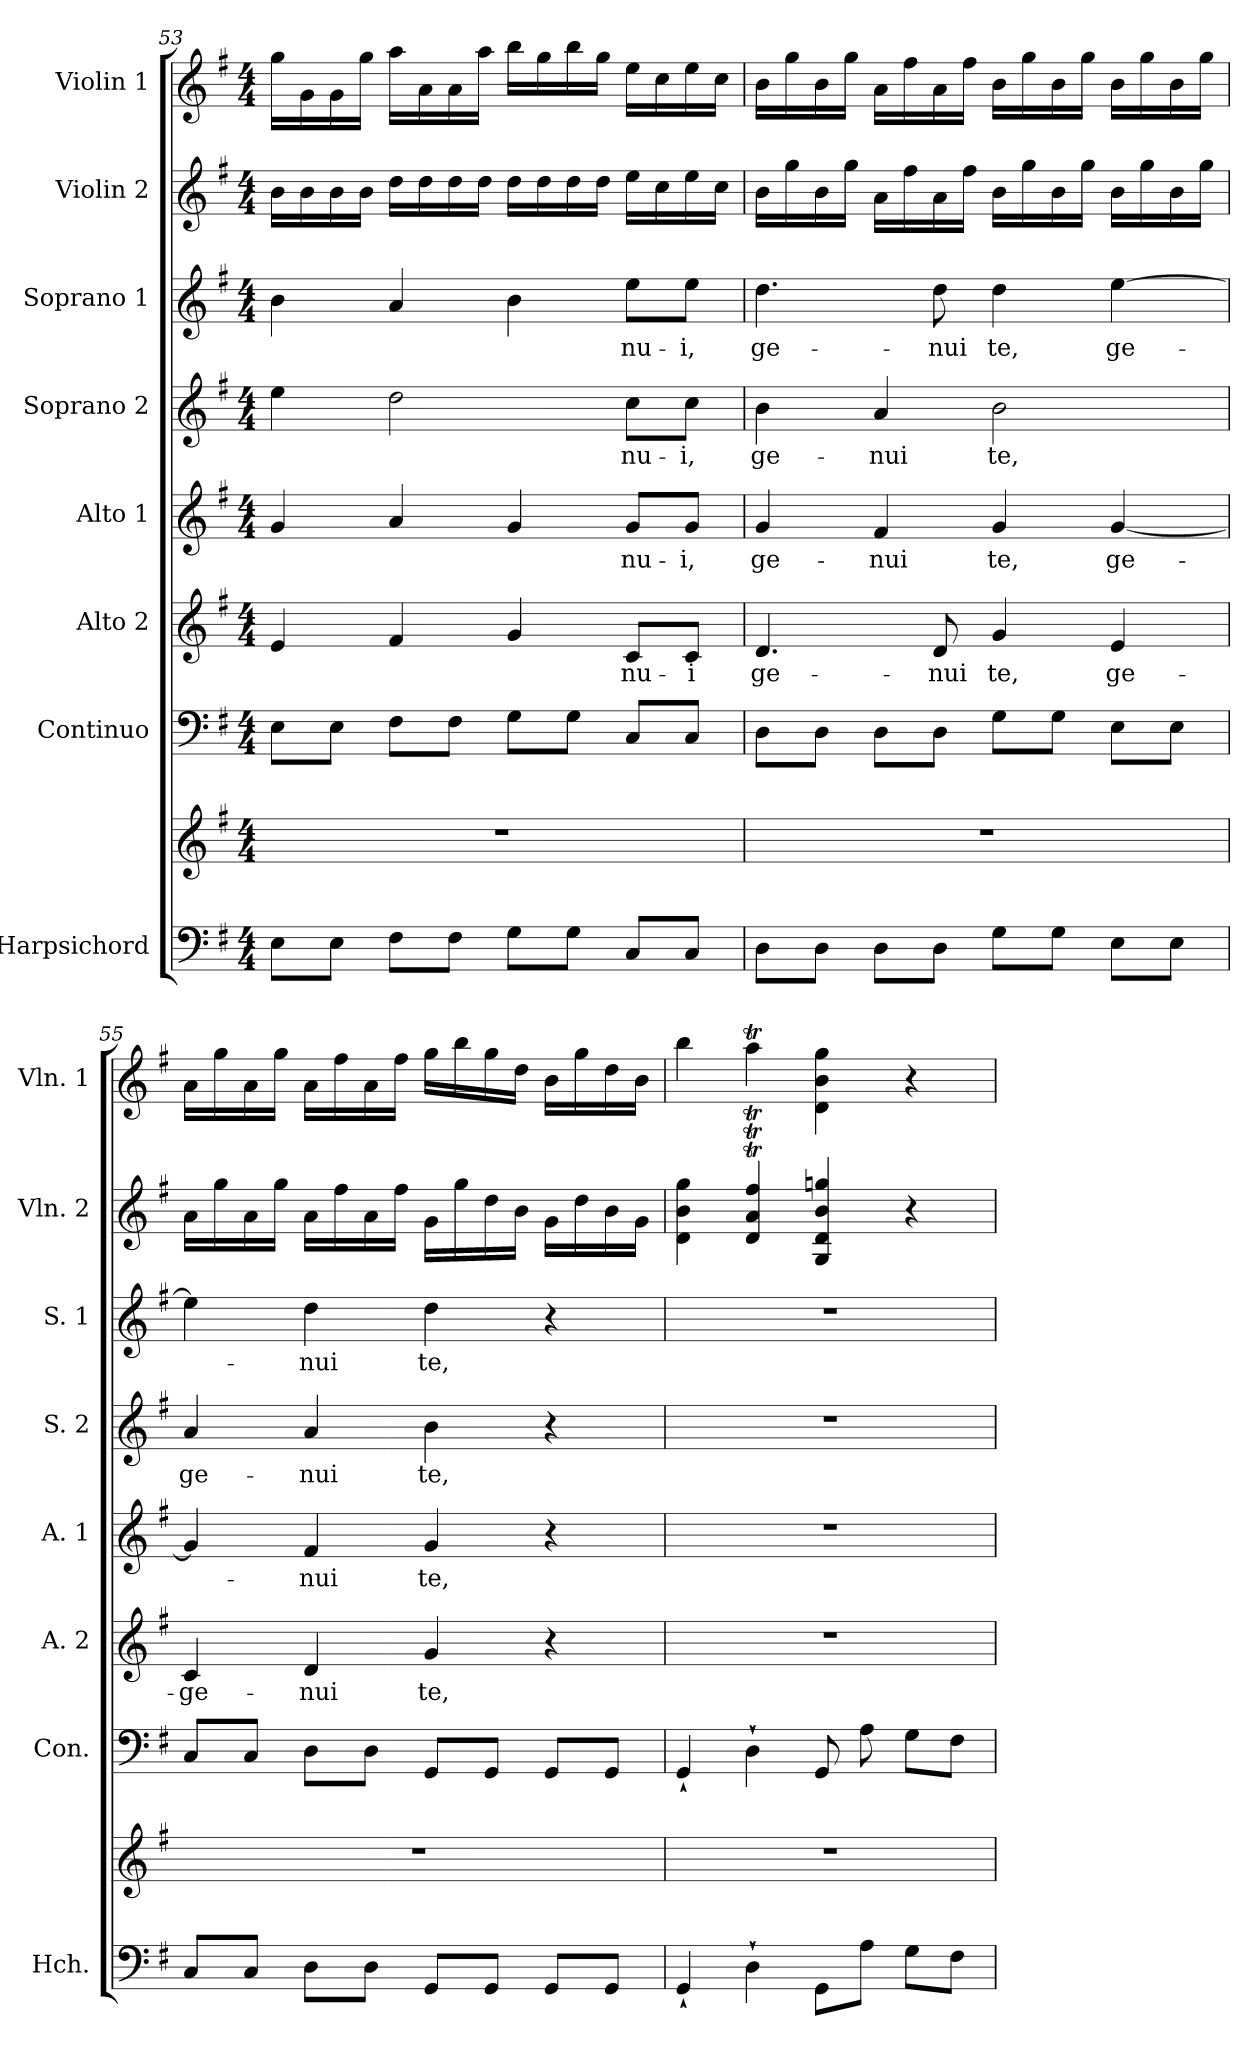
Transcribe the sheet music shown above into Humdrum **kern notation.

**kern	**kern	**kern	**kern	**text	**kern	**text	**kern	**text	**kern	**text	**kern	**kern
*part8	*part8	*part7	*part6	*part6	*part5	*part5	*part4	*part4	*part3	*part3	*part2	*part1
*staff9	*staff8	*staff7	*staff6	*staff6	*staff5	*staff5	*staff4	*staff4	*staff3	*staff3	*staff2	*staff1
*I"Harpsichord	*	*I"Continuo	*I"Alto 2	*	*I"Alto 1	*	*I"Soprano 2	*	*I"Soprano 1	*	*I"Violin 2	*I"Violin 1
*I'Hch.	*	*I'Con.	*I'A. 2	*	*I'A. 1	*	*I'S. 2	*	*I'S. 1	*	*I'Vln. 2	*I'Vln. 1
*clefF4	*clefG2	*clefF4	*clefG2	*	*clefG2	*	*clefG2	*	*clefG2	*	*clefG2	*clefG2
*k[f#]	*k[f#]	*k[f#]	*k[f#]	*	*k[f#]	*	*k[f#]	*	*k[f#]	*	*k[f#]	*k[f#]
*M4/4	*M4/4	*M4/4	*M4/4	*	*M4/4	*	*M4/4	*	*M4/4	*	*M4/4	*M4/4
=53	=53	=53	=53	=53	=53	=53	=53	=53	=53	=53	=53	=53
8E\L	1r	8E\L	4e/	.	4g/	.	4ee\	.	4b\	.	16b\LL	16gg\LL
.	.	.	.	.	.	.	.	.	.	.	16b\	16g\
8E\J	.	8E\J	.	.	.	.	.	.	.	.	16b\	16g\
.	.	.	.	.	.	.	.	.	.	.	16b\JJ	16gg\JJ
8F#\L	.	8F#\L	4f#/	.	4a/	.	2dd\	.	4a/	.	16dd\LL	16aa\LL
.	.	.	.	.	.	.	.	.	.	.	16dd\	16a\
8F#\J	.	8F#\J	.	.	.	.	.	.	.	.	16dd\	16a\
.	.	.	.	.	.	.	.	.	.	.	16dd\JJ	16aa\JJ
8G\L	.	8G\L	4g/	.	4g/	.	.	.	4b\	.	16dd\LL	16bb\LL
.	.	.	.	.	.	.	.	.	.	.	16dd\	16gg\
8G\J	.	8G\J	.	.	.	.	.	.	.	.	16dd\	16bb\
.	.	.	.	.	.	.	.	.	.	.	16dd\JJ	16gg\JJ
!	!	!	!	!LO:LY:b	!	!LO:LY:b	!	!LO:LY:b	!	!LO:LY:b	!	!
8C/L	.	8C/L	8c/L	-nu-	8g/L	-nu-	8cc\L	-nu-	8ee\L	nu-	16ee\LL	16ee\LL
.	.	.	.	.	.	.	.	.	.	.	16cc\	16cc\
!	!	!	!	!LO:LY:b	!	!LO:LY:b	!	!LO:LY:b	!	!LO:LY:b	!	!
8C/J	.	8C/J	8c/J	-i	8g/J	-i,	8cc\J	-i,	8ee\J	-i,	16ee\	16ee\
.	.	.	.	.	.	.	.	.	.	.	16cc\JJ	16cc\JJ
!!LO:PB:g=z
=54	=54	=54	=54	=54	=54	=54	=54	=54	=54	=54	=54	=54
!	!	!	!	!LO:LY:b	!	!LO:LY:b	!	!LO:LY:b	!	!LO:LY:b	!	!
8D\L	1r	8D\L	4.d/	ge-	4g/	ge-	4b\	ge-	4.dd\	ge-	16b\LL	16b\LL
.	.	.	.	.	.	.	.	.	.	.	16gg\	16gg\
8D\J	.	8D\J	.	.	.	.	.	.	.	.	16b\	16b\
.	.	.	.	.	.	.	.	.	.	.	16gg\JJ	16gg\JJ
!	!	!	!	!	!	!LO:LY:b	!	!LO:LY:b	!	!	!	!
8D\L	.	8D\L	.	.	4f#/	-nui	4a/	-nui	.	.	16a\LL	16a\LL
.	.	.	.	.	.	.	.	.	.	.	16ff#\	16ff#\
!	!	!	!	!LO:LY:b	!	!	!	!	!	!LO:LY:b	!	!
8D\J	.	8D\J	8d/	-nui	.	.	.	.	8dd\	-nui	16a\	16a\
.	.	.	.	.	.	.	.	.	.	.	16ff#\JJ	16ff#\JJ
!	!	!	!	!LO:LY:b	!	!LO:LY:b	!	!LO:LY:b	!	!LO:LY:b	!	!
8G\L	.	8G\L	4g/	te,	4g/	te,	2b\	te,	4dd\	te,	16b\LL	16b\LL
.	.	.	.	.	.	.	.	.	.	.	16gg\	16gg\
8G\J	.	8G\J	.	.	.	.	.	.	.	.	16b\	16b\
.	.	.	.	.	.	.	.	.	.	.	16gg\JJ	16gg\JJ
!	!	!	!	!LO:LY:b	!	!LO:LY:b	!	!	!	!LO:LY:b	!	!
8E\L	.	8E\L	4e/	ge-	[4g/	-ge-	.	.	[4ee\	ge-	16b\LL	16b\LL
.	.	.	.	.	.	.	.	.	.	.	16gg\	16gg\
8E\J	.	8E\J	.	.	.	.	.	.	.	.	16b\	16b\
.	.	.	.	.	.	.	.	.	.	.	16gg\JJ	16gg\JJ
=55	=55	=55	=55	=55	=55	=55	=55	=55	=55	=55	=55	=55
!	!	!	!	!LO:LY:b	!	!	!	!LO:LY:b	!	!	!	!
8C/L	1r	8C/L	4c/	-ge-	4g/]	.	4a/	ge-	4ee\]	.	16a\LL	16a\LL
.	.	.	.	.	.	.	.	.	.	.	16gg\	16gg\
8C/J	.	8C/J	.	.	.	.	.	.	.	.	16a\	16a\
.	.	.	.	.	.	.	.	.	.	.	16gg\JJ	16gg\JJ
!	!	!	!	!LO:LY:b	!	!LO:LY:b	!	!LO:LY:b	!	!LO:LY:b	!	!
8D\L	.	8D\L	4d/	-nui	4f#/	-nui	4a/	-nui	4dd\	-nui	16a\LL	16a\LL
.	.	.	.	.	.	.	.	.	.	.	16ff#\	16ff#\
8D\J	.	8D\J	.	.	.	.	.	.	.	.	16a\	16a\
.	.	.	.	.	.	.	.	.	.	.	16ff#\JJ	16ff#\JJ
!	!	!	!	!LO:LY:b	!	!LO:LY:b	!	!LO:LY:b	!	!LO:LY:b	!	!
8GG/L	.	8GG/L	4g/	te,	4g/	te,	4b\	te,	4dd\	te,	16g\LL	16gg\LL
.	.	.	.	.	.	.	.	.	.	.	16gg\	16bb\
8GG/J	.	8GG/J	.	.	.	.	.	.	.	.	16dd\	16gg\
.	.	.	.	.	.	.	.	.	.	.	16b\JJ	16dd\JJ
8GG/L	.	8GG/L	4r	.	4r	.	4r	.	4r	.	16g\LL	16b\LL
.	.	.	.	.	.	.	.	.	.	.	16dd\	16gg\
8GG/J	.	8GG/J	.	.	.	.	.	.	.	.	16b\	16dd\
.	.	.	.	.	.	.	.	.	.	.	16g\JJ	16b\JJ
=56	=56	=56	=56	=56	=56	=56	=56	=56	=56	=56	=56	=56
4GG`/	1r	4GG`/	1r	.	1r	.	1r	.	1r	.	4d\ 4b\ 4gg\	4bb\
4D`\	.	4D`\	.	.	.	.	.	.	.	.	4d/T 4a/T 4ff#/T	4aaT\
8GG\L	.	8GG/	.	.	.	.	.	.	.	.	4G/ 4d/ 4b/ 4gg/	4d\ 4b\ 4gg\
8A\J	.	8A\	.	.	.	.	.	.	.	.	.	.
8G\L	.	8G\L	.	.	.	.	.	.	.	.	4r	4r
8F#\J	.	8F#\J	.	.	.	.	.	.	.	.	.	.
=	=	=	=	=	=	=	=	=	=	=	=	=
*-	*-	*-	*-	*-	*-	*-	*-	*-	*-	*-	*-	*-
